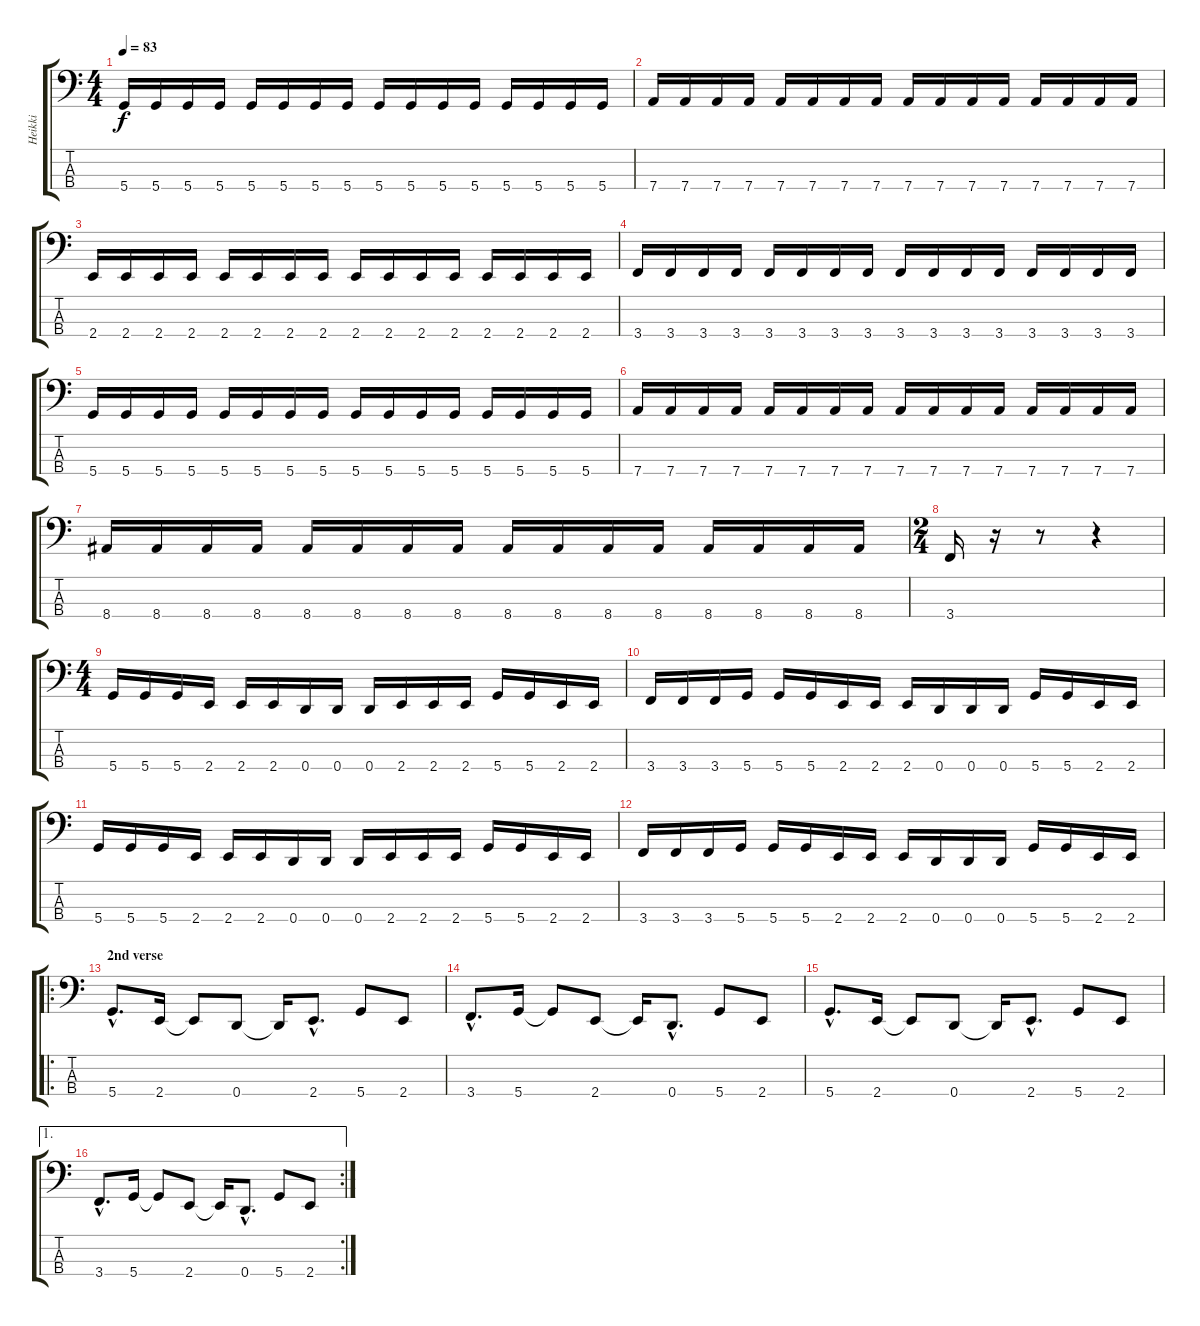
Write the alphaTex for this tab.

\track ("Heikki" "Heikki") {instrument electricbassfinger}
\staff {score tabs}
\tuning (G2 D2 A1 D1) {hide}
\ts (4 4)
\tempo 83
\clef f4
\ks c
5.4.16{dy f} 5.4.16 5.4.16 5.4.16 5.4.16 5.4.16 5.4.16 5.4.16 5.4.16 5.4.16 5.4.16 5.4.16 5.4.16 5.4.16 5.4.16 5.4.16 |
7.4.16 7.4.16 7.4.16 7.4.16 7.4.16 7.4.16 7.4.16 7.4.16 7.4.16 7.4.16 7.4.16 7.4.16 7.4.16 7.4.16 7.4.16 7.4.16 |
2.4.16 2.4.16 2.4.16 2.4.16 2.4.16 2.4.16 2.4.16 2.4.16 2.4.16 2.4.16 2.4.16 2.4.16 2.4.16 2.4.16 2.4.16 2.4.16 |
3.4.16 3.4.16 3.4.16 3.4.16 3.4.16 3.4.16 3.4.16 3.4.16 3.4.16 3.4.16 3.4.16 3.4.16 3.4.16 3.4.16 3.4.16 3.4.16 |
5.4.16 5.4.16 5.4.16 5.4.16 5.4.16 5.4.16 5.4.16 5.4.16 5.4.16 5.4.16 5.4.16 5.4.16 5.4.16 5.4.16 5.4.16 5.4.16 |
7.4.16 7.4.16 7.4.16 7.4.16 7.4.16 7.4.16 7.4.16 7.4.16 7.4.16 7.4.16 7.4.16 7.4.16 7.4.16 7.4.16 7.4.16 7.4.16 |
8.4.16 8.4.16 8.4.16 8.4.16 8.4.16 8.4.16 8.4.16 8.4.16 8.4.16 8.4.16 8.4.16 8.4.16 8.4.16 8.4.16 8.4.16 8.4.16 |
\ts (2 4)
3.4.16 r.16 r.8 r.4 |
\ts (4 4)
5.4.16 5.4.16 5.4.16 2.4.16 2.4.16 2.4.16 0.4.16 0.4.16 0.4.16 2.4.16 2.4.16 2.4.16 5.4.16 5.4.16 2.4.16 2.4.16 |
3.4.16 3.4.16 3.4.16 5.4.16 5.4.16 5.4.16 2.4.16 2.4.16 2.4.16 0.4.16 0.4.16 0.4.16 5.4.16 5.4.16 2.4.16 2.4.16 |
5.4.16 5.4.16 5.4.16 2.4.16 2.4.16 2.4.16 0.4.16 0.4.16 0.4.16 2.4.16 2.4.16 2.4.16 5.4.16 5.4.16 2.4.16 2.4.16 |
3.4.16 3.4.16 3.4.16 5.4.16 5.4.16 5.4.16 2.4.16 2.4.16 2.4.16 0.4.16 0.4.16 0.4.16 5.4.16 5.4.16 2.4.16 2.4.16 |
\ro
\section ("" "2nd verse")
5.4{hac}.8{d} 2.4.16 2.4{t}.8 0.4.8 0.4{t}.16 2.4{hac}.8{d} 5.4.8 2.4.8 |
3.4{hac}.8{d} 5.4.16 5.4{t}.8 2.4.8 2.4{t}.16 0.4{hac}.8{d} 5.4.8 2.4.8 |
5.4{hac}.8{d} 2.4.16 2.4{t}.8 0.4.8 0.4{t}.16 2.4{hac}.8{d} 5.4.8 2.4.8 |
\ae 1
\rc 2
3.4{hac}.8{d} 5.4.16 5.4{t}.8 2.4.8 2.4{t}.16 0.4{hac}.8{d} 5.4.8 2.4.8
